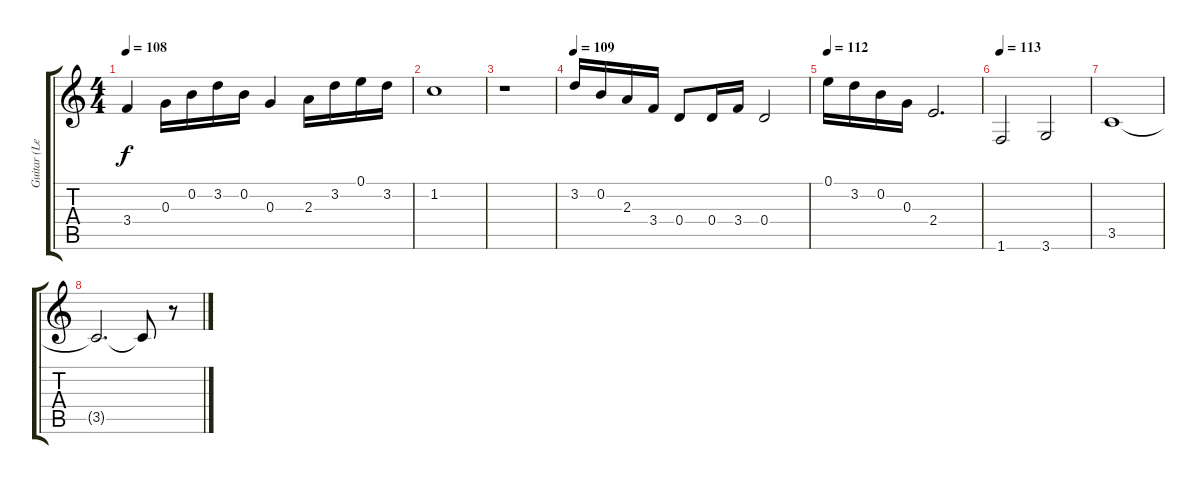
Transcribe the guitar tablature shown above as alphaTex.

\track ("Guitar (Left)" "Guitar (Le") {instrument distortionguitar}
\staff {score tabs}
\tuning (E4 B3 G3 D3 A2 E2) {hide}
\ts (4 4)
\tempo 108
\clef g2
\ks c
3.4.4{dy f} 0.3.16 0.2.16 3.2.16 0.2.16 0.3.4 2.3.16 3.2.16 0.1.16 3.2.16 |
1.2.1 |
r.1 |
\tempo 109
3.2.16 0.2.16 2.3.16 3.4.16 0.4.8 0.4.16 3.4.16 0.4.2 |
\tempo 112
0.1.16 3.2.16 0.2.16 0.3.16 2.4.2{d} |
\tempo 113
1.6.2 3.6.2 |
3.5.1 |
3.5{t}.2{d} 3.5{t}.8 r.8
